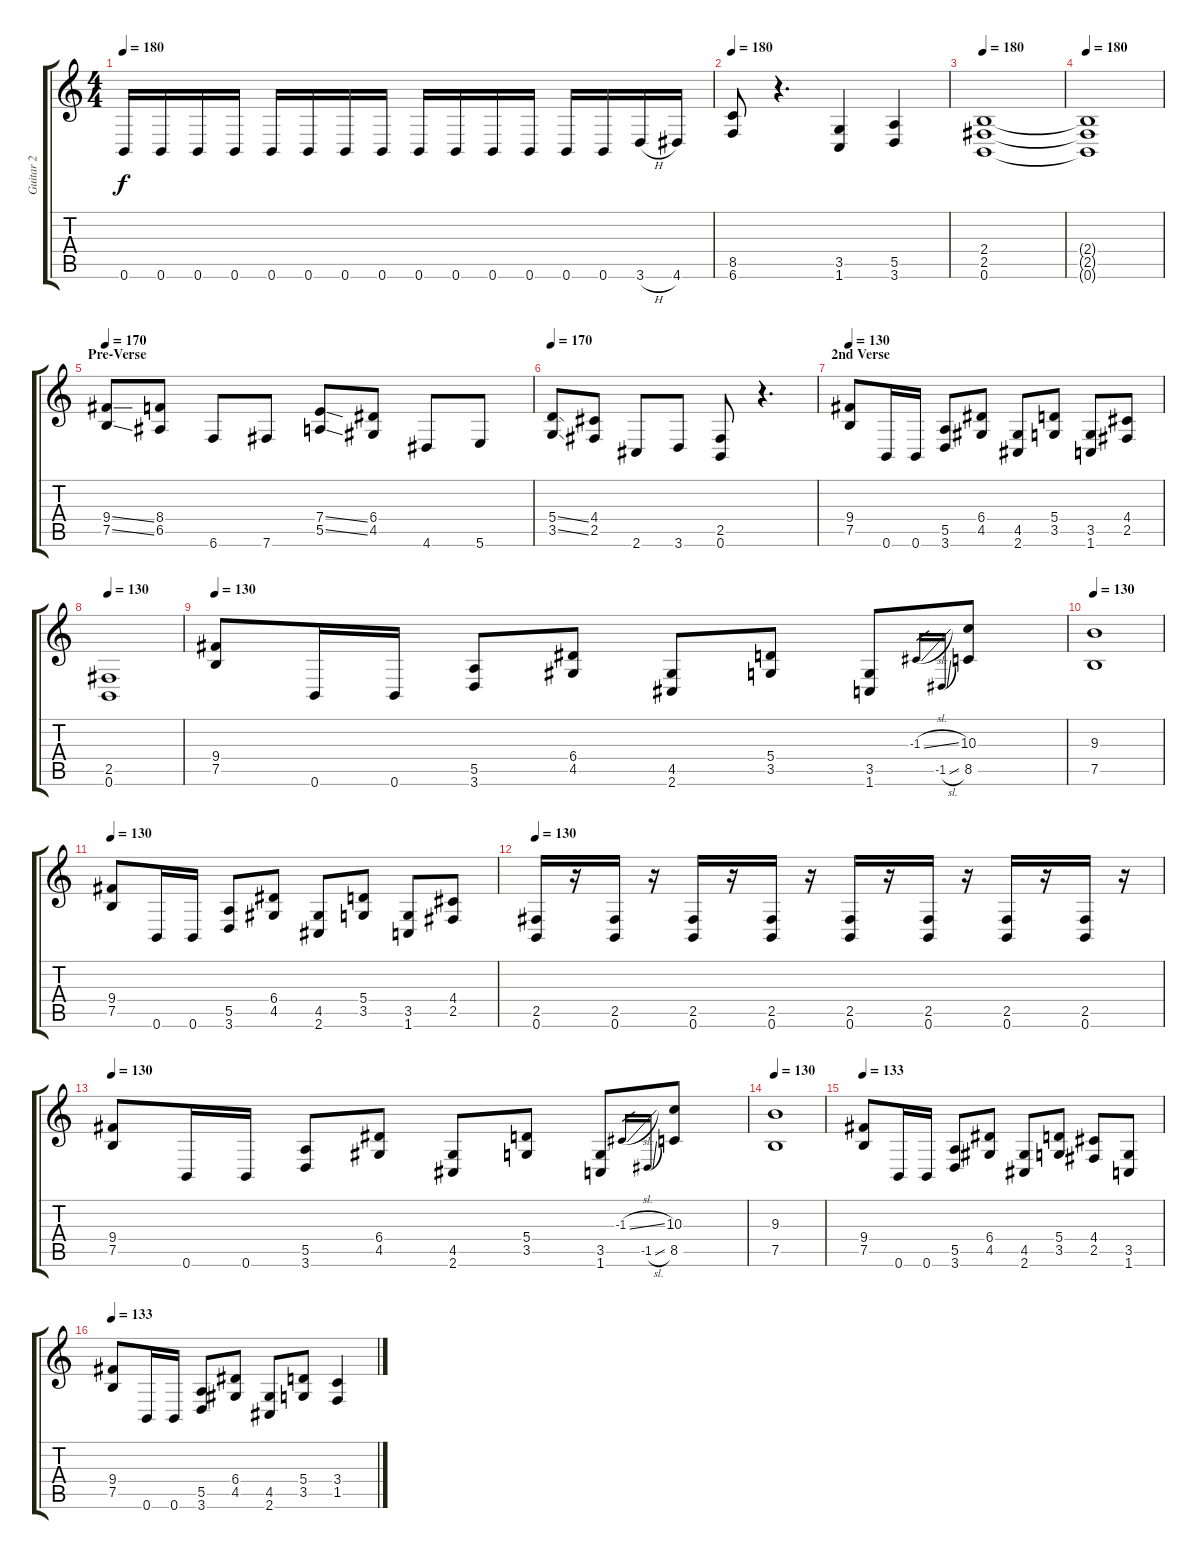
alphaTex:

\track ("Guitar 2" "Guitar 2") {instrument distortionguitar}
\staff {score tabs}
\tuning (B3 Gb3 D3 A2 E2 B1) {hide}
\ts (4 4)
\tempo 180
\clef g2
\ks c
0.6.16{dy f} 0.6.16 0.6.16 0.6.16 0.6.16 0.6.16 0.6.16 0.6.16 0.6.16 0.6.16 0.6.16 0.6.16 0.6.16 0.6.16 3.6{h}.16 4.6.16 |
\tempo 180
(8.5 6.6).8 r.4{d} (3.5 1.6).4 (5.5 3.6).4 |
\tempo 180
(2.4 2.5 0.6).1 |
\tempo 180
(2.4{t} 2.5{t} 0.6{t}).1 |
\section ("" "Pre-Verse")
\tempo 170
(9.4{ss} 7.5{ss}).8 (8.4 6.5).8 6.6.8 7.6.8 (7.4{ss} 5.5{ss}).8 (6.4 4.5).8 4.6.8 5.6.8 |
\tempo 170
(5.4{ss} 3.5{ss}).8 (4.4 2.5).8 2.6.8 3.6.8 (2.5 0.6).8 r.4{d} |
\section ("" "2nd Verse")
\tempo 130
(9.4 7.5).8 0.6.16 0.6.16 (5.5 3.6).8 (6.4 4.5).8 (4.5 2.6).8 (5.4 3.5).8 (3.5 1.6).8 (4.4 2.5).8 |
\tempo 130
(2.5 0.6).1 |
\tempo 130
(9.4 7.5).8 0.6.16 0.6.16 (5.5 3.6).8 (6.4 4.5).8 (4.5 2.6).8 (5.4 3.5).8 (3.5 1.6).8 -1.3{sl}.16{gr} -1.5{sl}.16{gr} (10.3 8.5).8 |
\tempo 130
(9.3 7.5).1 |
\tempo 130
(9.4 7.5).8 0.6.16 0.6.16 (5.5 3.6).8 (6.4 4.5).8 (4.5 2.6).8 (5.4 3.5).8 (3.5 1.6).8 (4.4 2.5).8 |
\tempo 130
(2.5 0.6).16 r.16 (2.5 0.6).16 r.16 (2.5 0.6).16 r.16 (2.5 0.6).16 r.16 (2.5 0.6).16 r.16 (2.5 0.6).16 r.16 (2.5 0.6).16 r.16 (2.5 0.6).16 r.16 |
\tempo 130
(9.4 7.5).8 0.6.16 0.6.16 (5.5 3.6).8 (6.4 4.5).8 (4.5 2.6).8 (5.4 3.5).8 (3.5 1.6).8 -1.3{sl}.16{gr} -1.5{sl}.16{gr} (10.3 8.5).8 |
\tempo 130
(9.3 7.5).1 |
\tempo 133
(9.4 7.5).8 0.6.16 0.6.16 (5.5 3.6).8 (6.4 4.5).8 (4.5 2.6).8 (5.4 3.5).8 (4.4 2.5).8 (3.5 1.6).8 |
\tempo 133
(9.4 7.5).8 0.6.16 0.6.16 (5.5 3.6).8 (6.4 4.5).8 (4.5 2.6).8 (5.4 3.5).8 (3.4 1.5).4
